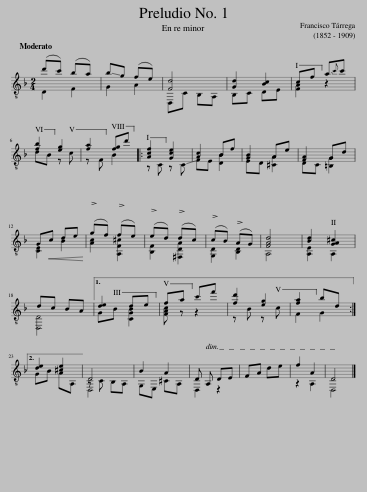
X:1
%%score ( 1 2 3 )
L:1/8
Q:1/4=70
M:2/4
I:linebreak $
K:F
V:1 treble-8
V:2 treble-8
V:3 treble-8
V:1
 (d'c') (ba) | !-(!b!-)!g (fe) | [Fd]4 | [Gd]2 [Bc]2 | cf !-(!a!-)!{c'}c' |$ %5
 [fb]2 [eg]2 | [fa]2 [fg]d' |: [Acf]2 [Gce]2 | [Ac]2 Bf | [GB]2 Ae | %10
 [FA]2 Gd |$ G!<(!c de!<)! | (!>!gf) (!>!fe) | (!>!ed) (!>!dc) | (!>!cB) (!>!AG) | %15
 [FAd]4 | [Bd]2 [GA^c]2 |$ dc BA |1 [de]2 de | fa c'f' | %20
 [fd']2 [eg]2 | [fa]2 bd :|2$ [de]2 [^ce]2 || D4 | B2 A2 | %25
 D A, DE | FA de | f2 A2 | D4 |] %29
V:2
 D2 F2 | G2 A2 | D,C B,A, | B,C DE | [FA]2 z2 |$ %5
 dB z c | z F B2 |: z C z !-(!C | !-)!FE [DB]2 | ED [^CA]2 | %10
 DC [=B,G]2 |$ [CE]2 B2 | [Ac]2 [A,F^c]2 | [B,F]2 [^F,DA]2 | [G,D]2 [B,D]2 | %15
 A,4 | [A,E]2 A,2 |$ [D,D]4 |1 GB [CGB]2 | [FAc] z z2 | %20
 z B z c | F2 G2 :|2$ GB AA, || z C B,A, | G,E, ^CA, | %25
 D,2 z2 | x4 | z2 A,2 | D,4 |] %29
V:3
 x4 | x4 | x4 | x4 | x4 |$ %5
 x4 | x4 |: x4 | x4 | x4 | %10
 x4 |$ x4 | x4 | x4 | x4 | %15
 x4 | x4 |$ x4 |1 x4 | x4 | %20
 x4 | x4 :|2$ x4 || D,4 | x4 | %25
 x4 | x4 | x4 | x4 |] %29
